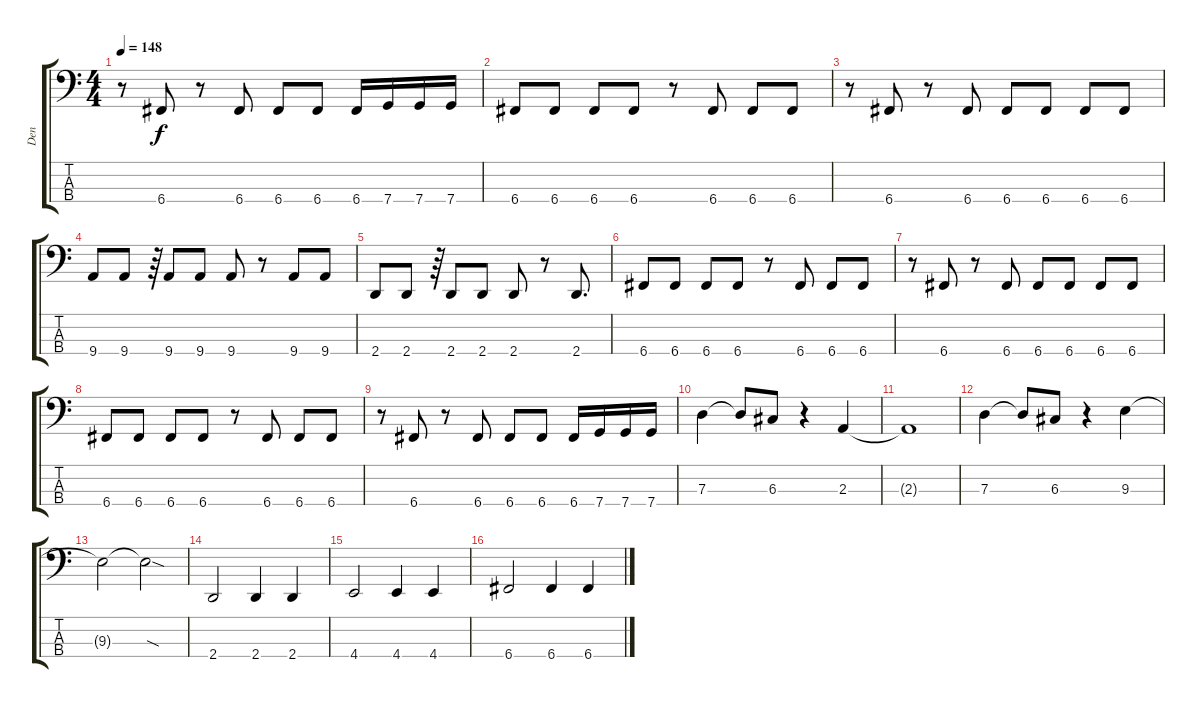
\track ("Den" "Den") {instrument electricbasspick}
\staff {score tabs}
\tuning (F2 C2 G1 C1) {hide}
\ts (4 4)
\tempo 148
\clef f4
\ks c
r.8{dy f} 6.4.8 r.8 6.4.8 6.4.8 6.4.8 6.4.16 7.4.16 7.4.16 7.4.16 |
6.4.8 6.4.8 6.4.8 6.4.8 r.8 6.4.8 6.4.8 6.4.8 |
r.8 6.4.8 r.8 6.4.8 6.4.8 6.4.8 6.4.8 6.4.8 |
9.4.8 9.4.8 r.64 9.4.8 9.4.8 9.4.8 r.8 9.4.8 9.4.8 |
2.4.8 2.4.8 r.64 2.4.8 2.4.8 2.4.8 r.8 2.4.8{d} |
6.4.8 6.4.8 6.4.8 6.4.8 r.8 6.4.8 6.4.8 6.4.8 |
r.8 6.4.8 r.8 6.4.8 6.4.8 6.4.8 6.4.8 6.4.8 |
6.4.8 6.4.8 6.4.8 6.4.8 r.8 6.4.8 6.4.8 6.4.8 |
r.8 6.4.8 r.8 6.4.8 6.4.8 6.4.8 6.4.16 7.4.16 7.4.16 7.4.16 |
7.3.4 7.3{t}.8 6.3.8 r.4 2.3.4 |
2.3{t}.1 |
7.3.4 7.3{t}.8 6.3.8 r.4 9.3.4 |
9.3{t}.2 9.3{sod t}.2 |
2.4.2 2.4.4 2.4.4 |
4.4.2 4.4.4 4.4.4 |
6.4.2 6.4.4 6.4.4
